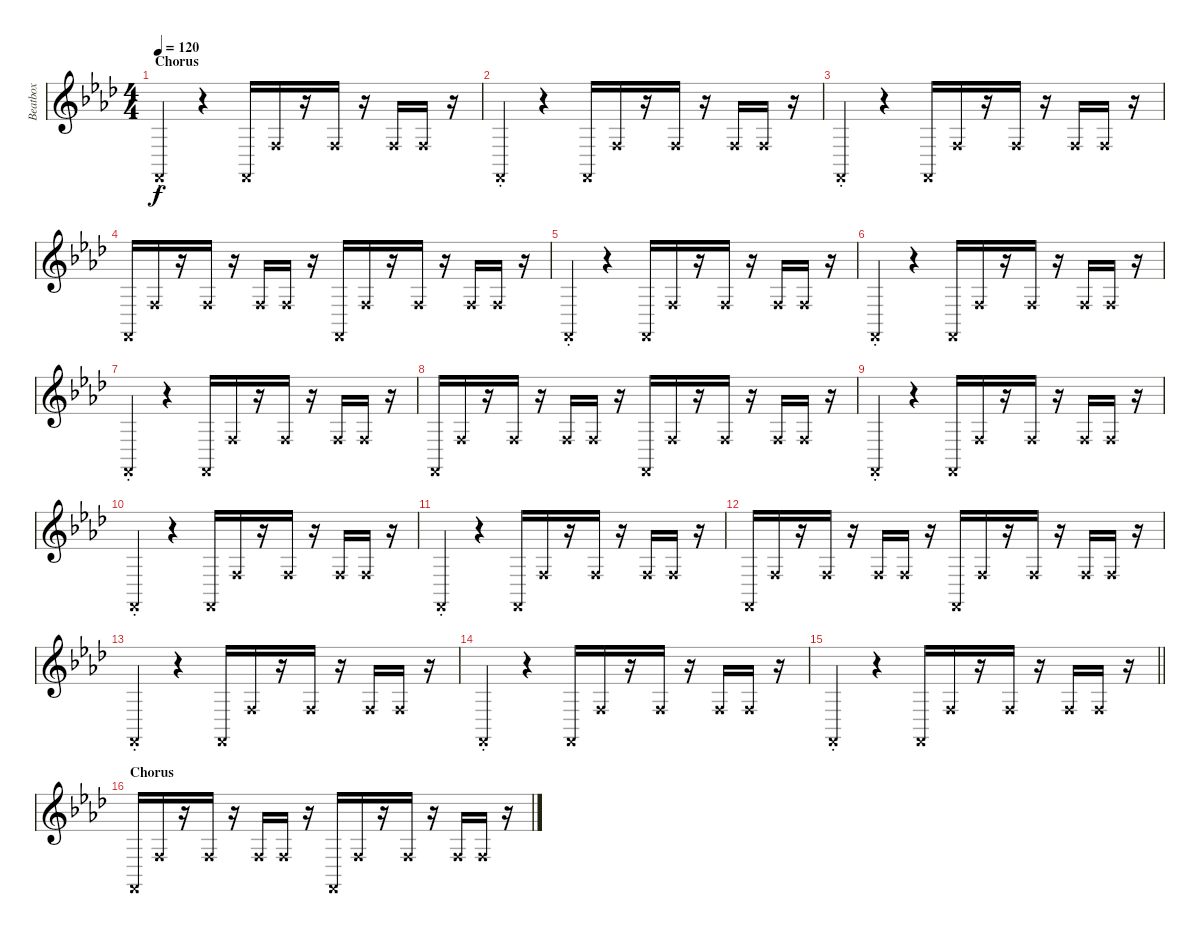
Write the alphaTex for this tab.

\track ("Beatbox" "Beatbox") {instrument timpani}
\staff {score}
\tuning (E4 B3 G3 D3 A2 E2) {hide}
\ts (4 4)
\section ("" "Chorus")
\tempo 120
\clef g2
\ks fminor
1.6{st x}.4{dy f} r.4 1.6{x}.16 3.4{x}.16 r.16 3.4{x}.16 r.16 3.4{x}.16 3.4{x}.16 r.16 |
1.6{st x}.4 r.4 1.6{x}.16 3.4{x}.16 r.16 3.4{x}.16 r.16 3.4{x}.16 3.4{x}.16 r.16 |
1.6{st x}.4 r.4 1.6{x}.16 3.4{x}.16 r.16 3.4{x}.16 r.16 3.4{x}.16 3.4{x}.16 r.16 |
1.6{x}.16 3.4{x}.16 r.16 3.4{x}.16 r.16 3.4{x}.16 3.4{x}.16 r.16 1.6{x}.16 3.4{x}.16 r.16 3.4{x}.16 r.16 3.4{x}.16 3.4{x}.16 r.16 |
1.6{st x}.4 r.4 1.6{x}.16 3.4{x}.16 r.16 3.4{x}.16 r.16 3.4{x}.16 3.4{x}.16 r.16 |
1.6{st x}.4 r.4 1.6{x}.16 3.4{x}.16 r.16 3.4{x}.16 r.16 3.4{x}.16 3.4{x}.16 r.16 |
1.6{st x}.4 r.4 1.6{x}.16 3.4{x}.16 r.16 3.4{x}.16 r.16 3.4{x}.16 3.4{x}.16 r.16 |
1.6{x}.16 3.4{x}.16 r.16 3.4{x}.16 r.16 3.4{x}.16 3.4{x}.16 r.16 1.6{x}.16 3.4{x}.16 r.16 3.4{x}.16 r.16 3.4{x}.16 3.4{x}.16 r.16 |
1.6{st x}.4 r.4 1.6{x}.16 3.4{x}.16 r.16 3.4{x}.16 r.16 3.4{x}.16 3.4{x}.16 r.16 |
1.6{st x}.4 r.4 1.6{x}.16 3.4{x}.16 r.16 3.4{x}.16 r.16 3.4{x}.16 3.4{x}.16 r.16 |
1.6{st x}.4 r.4 1.6{x}.16 3.4{x}.16 r.16 3.4{x}.16 r.16 3.4{x}.16 3.4{x}.16 r.16 |
1.6{x}.16 3.4{x}.16 r.16 3.4{x}.16 r.16 3.4{x}.16 3.4{x}.16 r.16 1.6{x}.16 3.4{x}.16 r.16 3.4{x}.16 r.16 3.4{x}.16 3.4{x}.16 r.16 |
1.6{st x}.4 r.4 1.6{x}.16 3.4{x}.16 r.16 3.4{x}.16 r.16 3.4{x}.16 3.4{x}.16 r.16 |
1.6{st x}.4 r.4 1.6{x}.16 3.4{x}.16 r.16 3.4{x}.16 r.16 3.4{x}.16 3.4{x}.16 r.16 |
\barLineRight lightlight
1.6{st x}.4 r.4 1.6{x}.16 3.4{x}.16 r.16 3.4{x}.16 r.16 3.4{x}.16 3.4{x}.16 r.16 |
\section ("" "Chorus")
1.6{x}.16 3.4{x}.16 r.16 3.4{x}.16 r.16 3.4{x}.16 3.4{x}.16 r.16 1.6{x}.16 3.4{x}.16 r.16 3.4{x}.16 r.16 3.4{x}.16 3.4{x}.16 r.16
